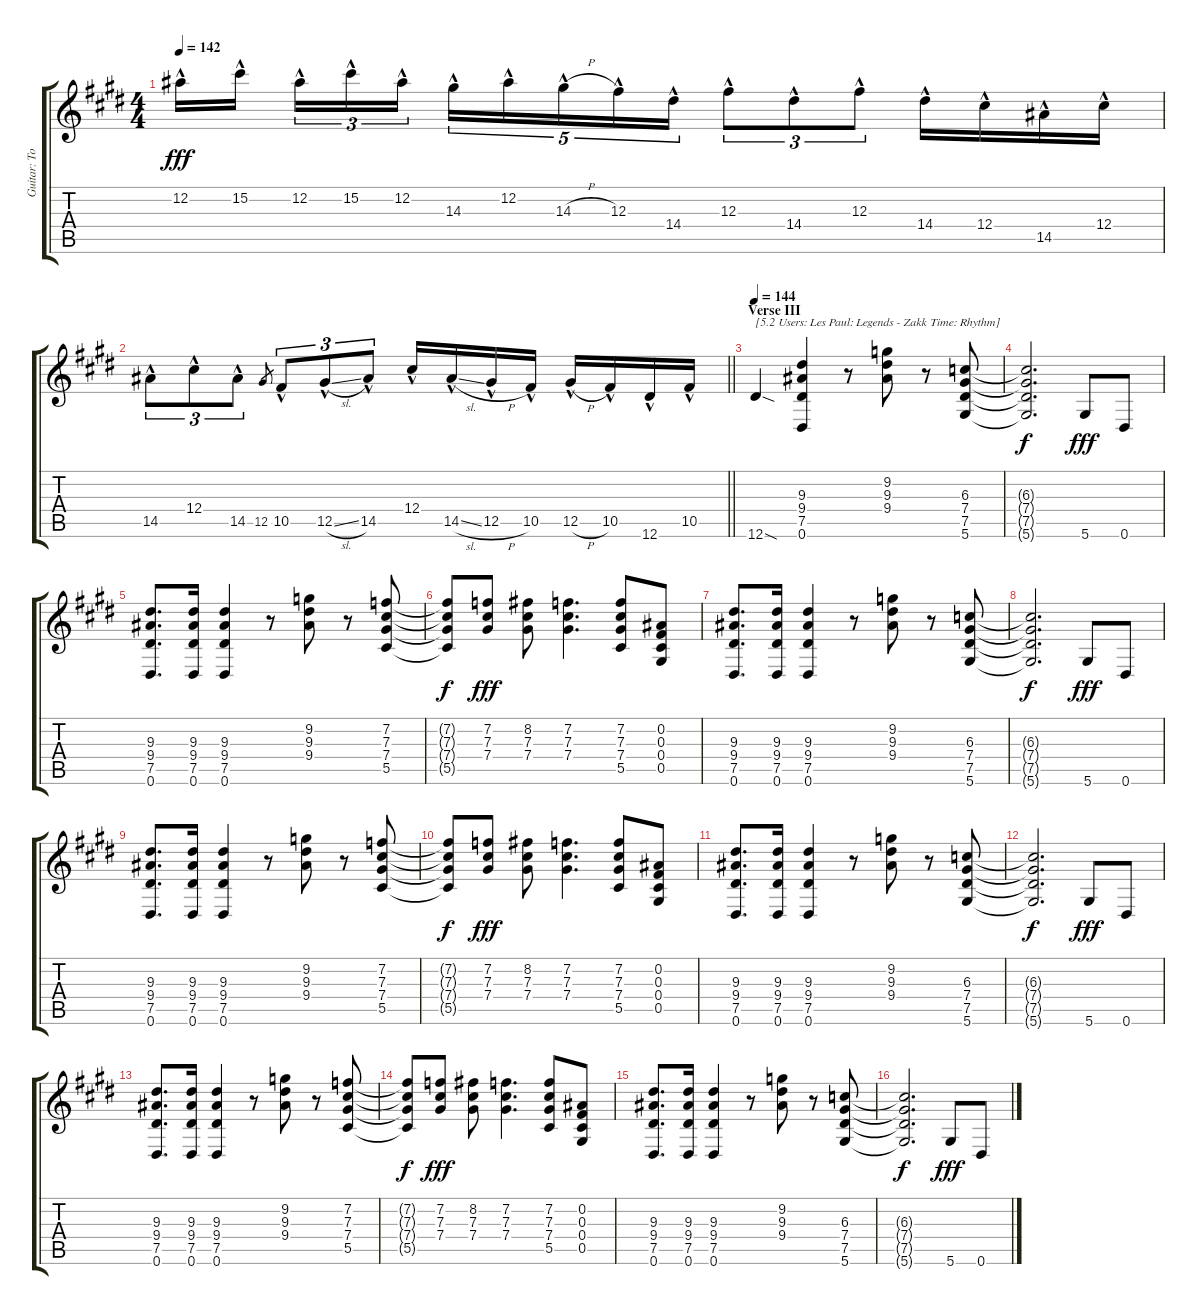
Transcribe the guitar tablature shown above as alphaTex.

\track ("Guitar: Tony" "Guitar: To") {instrument distortionguitar}
\staff {score tabs}
\tuning (Eb4 Bb3 Gb3 Db3 Ab2 Eb2) {hide}
\ts (4 4)
\tempo 142
\clef g2
\ks e
12.2{hac}.16{dy fff} 15.2{hac}.16{beam splitsecondary} 12.2{hac}.16{tu (3 2)} 15.2{hac}.16{tu (3 2)} 12.2{hac}.16{tu (3 2)} 14.3{hac}.16{tu (5 4)} 12.2{hac}.16{tu (5 4)} 14.3{h hac}.16{tu (5 4)} 12.3{hac}.16{tu (5 4)} 14.4{hac}.16{tu (5 4)} 12.3{hac}.8{tu (3 2)} 14.4{hac}.8{tu (3 2)} 12.3{hac}.8{tu (3 2)} 14.4{hac}.16 12.4{hac}.16 14.5{hac}.16 12.4{hac}.16 |
\barLineRight lightlight
14.5{hac}.8{tu (3 2)} 12.4{hac}.8{tu (3 2)} 14.5{hac}.8{tu (3 2)} 12.5.8{gr} 10.5{hac}.8{tu (3 2)} 12.5{sl hac}.8{tu (3 2)} 14.5{hac}.8{tu (3 2)} 12.4{hac}.16 14.5{sl hac}.16 12.5{h hac}.16 10.5{hac}.16 12.5{h hac}.16 10.5{hac}.16 12.6{hac}.16 10.5{hac}.16 |
\section ("" "Verse III")
\tempo 144
12.6{sod}.4{txt "[5.2 Users: Les Paul: Legends - Zakk Time: Rhythm]" volume 13 instrument distortionguitar} (9.3 9.4 7.5 0.6).4 r.8 (9.2 9.3 9.4).8 r.8 (6.3 7.4 7.5 5.6).8 |
(6.3{t} 7.4{t} 7.5{t} 5.6{t}).2{d dy f} 5.6.8{dy fff} 0.6.8 |
(9.3 9.4 7.5 0.6).8{d} (9.3 9.4 7.5 0.6).16 (9.3 9.4 7.5 0.6).4 r.8 (9.2 9.3 9.4).8 r.8 (7.2 7.3 7.4 5.5).8 |
(7.2{t} 7.3{t} 7.4{t} 5.5{t}).8{dy f} (7.2 7.3 7.4).8{dy fff} (8.2 7.3 7.4).8 (7.2 7.3 7.4).4{d} (7.2 7.3 7.4 5.5).8 (0.2 0.3 0.4 0.5).8 |
(9.3 9.4 7.5 0.6).8{d} (9.3 9.4 7.5 0.6).16 (9.3 9.4 7.5 0.6).4 r.8 (9.2 9.3 9.4).8 r.8 (6.3 7.4 7.5 5.6).8 |
(6.3{t} 7.4{t} 7.5{t} 5.6{t}).2{d dy f} 5.6.8{dy fff} 0.6.8 |
(9.3 9.4 7.5 0.6).8{d} (9.3 9.4 7.5 0.6).16 (9.3 9.4 7.5 0.6).4 r.8 (9.2 9.3 9.4).8 r.8 (7.2 7.3 7.4 5.5).8 |
(7.2{t} 7.3{t} 7.4{t} 5.5{t}).8{dy f} (7.2 7.3 7.4).8{dy fff} (8.2 7.3 7.4).8 (7.2 7.3 7.4).4{d} (7.2 7.3 7.4 5.5).8 (0.2 0.3 0.4 0.5).8 |
(9.3 9.4 7.5 0.6).8{d} (9.3 9.4 7.5 0.6).16 (9.3 9.4 7.5 0.6).4 r.8 (9.2 9.3 9.4).8 r.8 (6.3 7.4 7.5 5.6).8 |
(6.3{t} 7.4{t} 7.5{t} 5.6{t}).2{d dy f} 5.6.8{dy fff} 0.6.8 |
(9.3 9.4 7.5 0.6).8{d} (9.3 9.4 7.5 0.6).16 (9.3 9.4 7.5 0.6).4 r.8 (9.2 9.3 9.4).8 r.8 (7.2 7.3 7.4 5.5).8 |
(7.2{t} 7.3{t} 7.4{t} 5.5{t}).8{dy f} (7.2 7.3 7.4).8{dy fff} (8.2 7.3 7.4).8 (7.2 7.3 7.4).4{d} (7.2 7.3 7.4 5.5).8 (0.2 0.3 0.4 0.5).8 |
(9.3 9.4 7.5 0.6).8{d} (9.3 9.4 7.5 0.6).16 (9.3 9.4 7.5 0.6).4 r.8 (9.2 9.3 9.4).8 r.8 (6.3 7.4 7.5 5.6).8 |
(6.3{t} 7.4{t} 7.5{t} 5.6{t}).2{d dy f} 5.6.8{dy fff} 0.6.8
